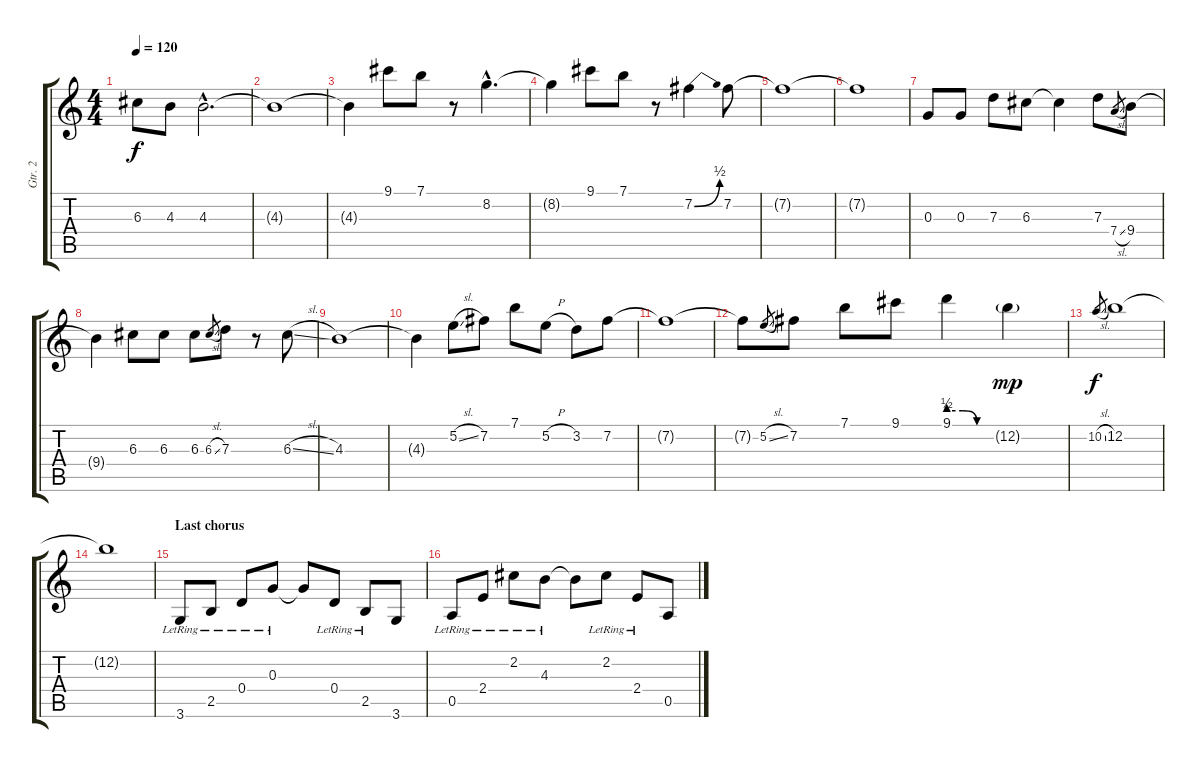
\track ("Gtr. 2" "Gtr. 2") {instrument acousticguitarsteel}
\staff {score tabs}
\tuning (E4 B3 G3 D3 A2 E2) {hide}
\ts (4 4)
\tempo 120
\clef g2
\ks c
6.3{t}.8{dy f} 4.3.8 4.3{hac}.2{d} |
4.3{t}.1 |
4.3{t}.4 9.1.8 7.1.8 r.8 8.2{hac}.4{d} |
8.2{t}.4 9.1.8 7.1.8 r.8 7.2{be (bend 0 0 60 2)}.4 7.2.8 |
7.2{t}.1 |
7.2{t}.1 |
0.3.8 0.3.8 7.3.8 6.3.8 6.3{t}.4 7.3.8 7.4{sl}.8{gr} 9.4.8 |
9.4{t}.4 6.3.8 6.3.8 6.3.8 6.3{sl}.8{gr} 7.3.8 r.8 6.3{sl}.8 |
4.3.1 |
4.3{t}.4 5.2{sl}.8 7.2.8 7.1.8 5.2{h}.8 3.2.8 7.2.8 |
7.2{t}.1 |
7.2{t}.8 5.2{sl}.8{gr} 7.2.8 7.1.8 9.1.8 9.1{be (custom 0 2 20 2 40 0 60 0)}.4 12.2{g}.4{dy mp} |
10.2{sl}.8{gr dy f} 12.2.1 |
12.2{t}.1 |
\section ("" "Last chorus")
3.6{lr}.8{volume 13} 2.5{lr}.8 0.4{lr}.8 0.3{lr}.8 0.3{t}.8 0.4{lr}.8 2.5{lr}.8 3.6.8 |
0.5{lr}.8 2.4{lr}.8 2.2{lr}.8 4.3{lr}.8 4.3{t}.8 2.2{lr}.8 2.4{lr}.8 0.5.8
